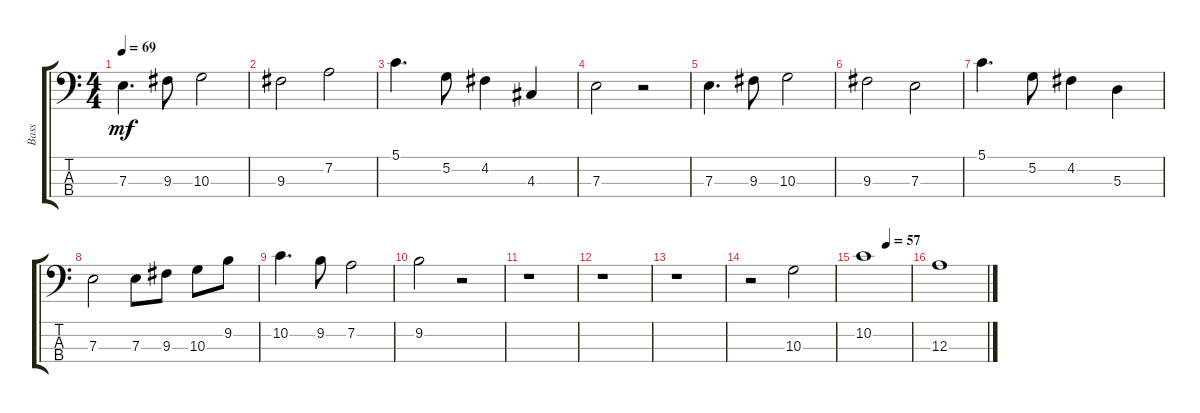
\track ("Bass" "Bass") {instrument fretlessbass}
\staff {score tabs}
\tuning (G2 D2 A1 E1) {hide}
\ts (4 4)
\tempo 69
\clef f4
\ks c
7.3.4{d dy mf} 9.3.8 10.3.2 |
9.3.2 7.2.2 |
5.1.4{d} 5.2.8 4.2.4 4.3.4 |
7.3.2 r.2 |
7.3.4{d} 9.3.8 10.3.2 |
9.3.2 7.3.2 |
5.1.4{d} 5.2.8 4.2.4 5.3.4 |
7.3.2 7.3.8 9.3.8 10.3.8 9.2.8 |
10.2.4{d} 9.2.8 7.2.2 |
9.2.2 r.2 |
r.1 |
r.1 |
r.1 |
r.2 10.3.2 |
\tempo (57 0.5)
10.2.1 |
12.3.1
